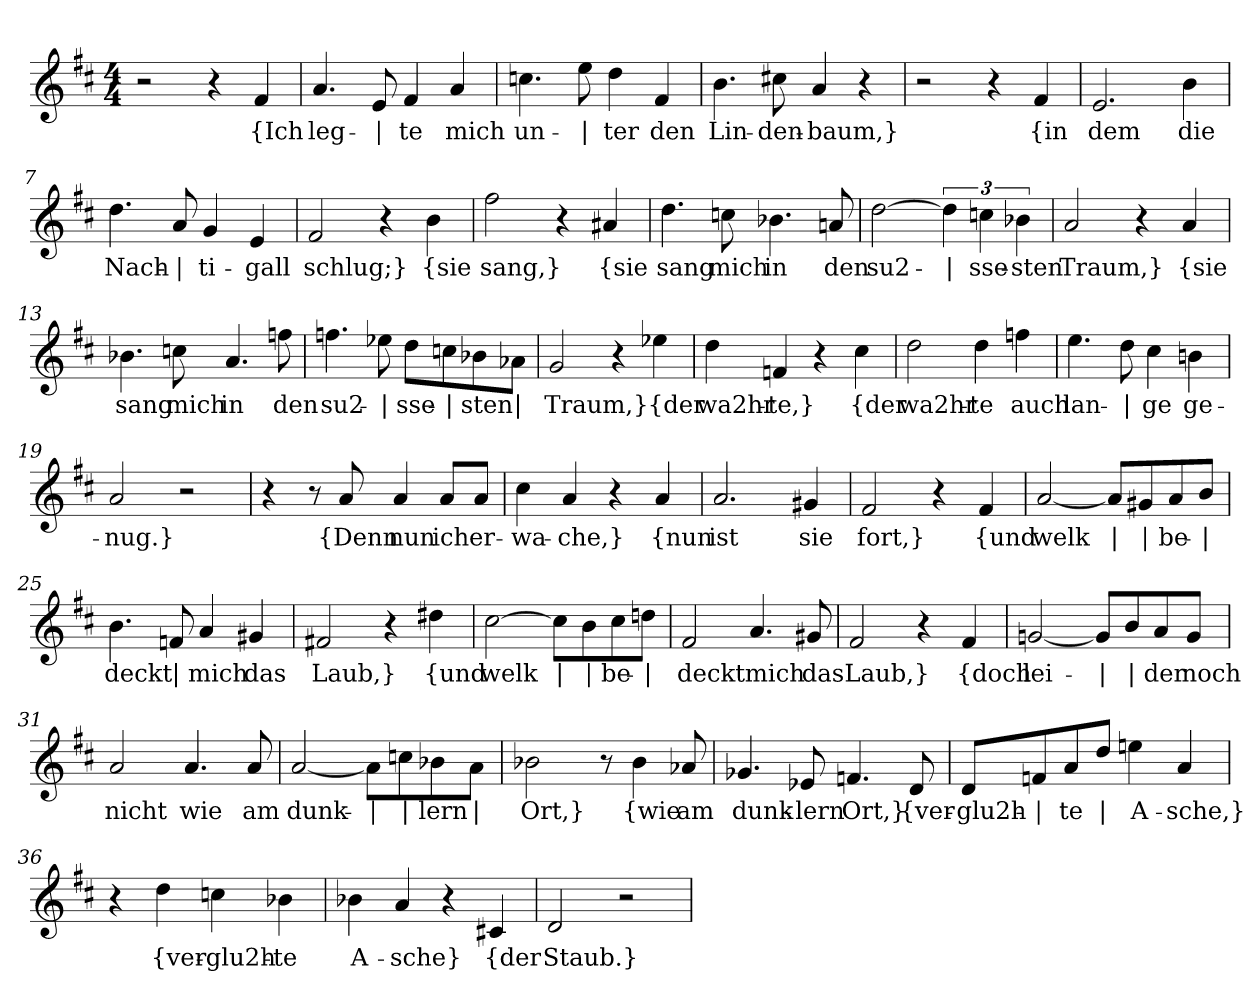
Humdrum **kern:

**kern	**text
*part1	*part1
*staff1	*staff1
*clefG2	*
*k[f#c#]	*
*M4/4	*
=1	=1
2r	.
4r	.
!	!LO:LY:b
4f#/	{Ich
=2	=2
!	!LO:LY:b
4.a/	leg-
!	!LO:LY:b
8e/	|
!	!LO:LY:b
4f#/	-te
!	!LO:LY:b
4a/	mich
=3	=3
!	!LO:LY:b
4.ccn\	un-
!	!LO:LY:b
8ee\	|
!	!LO:LY:b
4dd\	-ter
!	!LO:LY:b
4f#/	den
=4	=4
!	!LO:LY:b
4.b\	Lin-
!	!LO:LY:b
8cc#X\	-den-
!	!LO:LY:b
4a/	-baum,}
4r	.
=5	=5
2r	.
4r	.
!	!LO:LY:b
4f#/	{in
=6	=6
!	!LO:LY:b
2.e/	dem
!	!LO:LY:b
4b\	die
=7	=7
!	!LO:LY:b
4.dd\	Nach-
!	!LO:LY:b
8a/	|
!	!LO:LY:b
4g/	-ti-
!	!LO:LY:b
4e/	-gall
!!LO:LB:g=z
=8	=8
!	!LO:LY:b
2f#/	schlug;}
4r	.
!	!LO:LY:b
4b\	{sie
=9	=9
!	!LO:LY:b
2ff#\	sang,}
4r	.
!	!LO:LY:b
4a#X/	{sie
=10	=10
!	!LO:LY:b
4.dd\	sang
!	!LO:LY:b
8ccn\	mich
!	!LO:LY:b
4.b-X\	in
!	!LO:LY:b
8an/	den
=11	=11
!	!LO:LY:b
[2dd\	su2-
!	!LO:LY:b
6dd\]	|
!	!LO:LY:b
6ccn\	-sse-
!	!LO:LY:b
6b-X\	-sten
=12	=12
!	!LO:LY:b
2a/	Traum,}
4r	.
!	!LO:LY:b
4a/	{sie
=13	=13
!	!LO:LY:b
4.b-X\	sang
!	!LO:LY:b
8ccn\	mich
!	!LO:LY:b
4.a/	in
!	!LO:LY:b
8ffn\	den
!!LO:LB:g=z
=14	=14
!	!LO:LY:b
4.ffn\	su2-
!	!LO:LY:b
8ee-X\	|
!	!LO:LY:b
8dd\L	-sse-
!	!LO:LY:b
8ccn\	|
!	!LO:LY:b
8b-X\	-sten
!	!LO:LY:b
8a-X\J	|
=15	=15
!	!LO:LY:b
2g/	Traum,}
4r	.
!	!LO:LY:b
4ee-X\	{der
=16	=16
!	!LO:LY:b
4dd\	wa2hr-
!	!LO:LY:b
4fn/	-te,}
4r	.
!	!LO:LY:b
4cc#\	{der
=17	=17
!	!LO:LY:b
2dd\	wa2hr-
!	!LO:LY:b
4dd\	-te
!	!LO:LY:b
4ffn\	auch
=18	=18
!	!LO:LY:b
4.ee\	lan-
!	!LO:LY:b
8dd\	|
!	!LO:LY:b
4cc#\	-ge
!	!LO:LY:b
4bn\	ge-
=19	=19
!	!LO:LY:b
2a/	-nug.}
2r	.
!!LO:LB:g=z
=20	=20
4r	.
8r	.
!	!LO:LY:b
8a/	{Denn
!	!LO:LY:b
4a/	nun
!	!LO:LY:b
8a/L	ich
!	!LO:LY:b
8a/J	er-
=21	=21
!	!LO:LY:b
4cc#\	-wa-
!	!LO:LY:b
4a/	-che,}
4r	.
!	!LO:LY:b
4a/	{nun
=22	=22
!	!LO:LY:b
2.a/	ist
!	!LO:LY:b
4g#X/	sie
=23	=23
!	!LO:LY:b
2f#/	fort,}
4r	.
!	!LO:LY:b
4f#/	{und
=24	=24
!	!LO:LY:b
[2a/	welk
!	!LO:LY:b
8a/L]	|
!	!LO:LY:b
8g#X/	|
!	!LO:LY:b
8a/	be-
!	!LO:LY:b
8b/J	|
=25	=25
!	!LO:LY:b
4.b\	-deckt
!	!LO:LY:b
8fn/	|
!	!LO:LY:b
4a/	mich
!	!LO:LY:b
4g#X/	das
!!LO:LB:g=z
=26	=26
!	!LO:LY:b
2f#X/	Laub,}
4r	.
!	!LO:LY:b
4dd#X\	{und
=27	=27
!	!LO:LY:b
[2cc#\	welk
!	!LO:LY:b
8cc#\L]	|
!	!LO:LY:b
8b\	|
!	!LO:LY:b
8cc#\	be-
!	!LO:LY:b
8ddn\J	|
=28	=28
!	!LO:LY:b
2f#/	-deckt
!	!LO:LY:b
4.a/	mich
!	!LO:LY:b
8g#X/	das
=29	=29
!	!LO:LY:b
2f#/	Laub,}
4r	.
!	!LO:LY:b
4f#/	{doch
=30	=30
!	!LO:LY:b
[2gn/	lei-
!	!LO:LY:b
8gn/L]	|
!	!LO:LY:b
8b/	|
!	!LO:LY:b
8a/	-der
!	!LO:LY:b
8g/J	noch
=31	=31
!	!LO:LY:b
2a/	nicht
!	!LO:LY:b
4.a/	wie
!	!LO:LY:b
8a/	am
!!LO:LB:g=z
=32	=32
!	!LO:LY:b
[2a/	dunk-
!	!LO:LY:b
8a\L]	|
!	!LO:LY:b
8ccn\	|
!	!LO:LY:b
8b-X\	lern
!	!LO:LY:b
8a\J	|
=33	=33
!	!LO:LY:b
2b-X\	Ort,}
8r	.
!	!LO:LY:b
4b-\	{wie
!	!LO:LY:b
8a-X/	am
=34	=34
!	!LO:LY:b
4.g-X/	dunk-
!	!LO:LY:b
8e-X/	-lern
!	!LO:LY:b
4.fn/	Ort,}
!	!LO:LY:b
8d/	{ver-
=35	=35
!	!LO:LY:b
8d/L	glu2h-
!	!LO:LY:b
8fn/	|
!	!LO:LY:b
8a/	-te
!	!LO:LY:b
8dd/J	|
!	!LO:LY:b
4een\	A-
!	!LO:LY:b
4a/	-sche,}
=36	=36
4r	.
!	!LO:LY:b
4dd\	{ver-
!	!LO:LY:b
4ccn\	-glu2h-
!	!LO:LY:b
4b-X\	-te
!!LO:LB:g=z
=37	=37
!	!LO:LY:b
4b-X\	A-
!	!LO:LY:b
4a/	-sche}
4r	.
!	!LO:LY:b
4c#X/	{der
=38	=38
!	!LO:LY:b
2d/	Staub.}
2r	.
=	=
*-	*-
